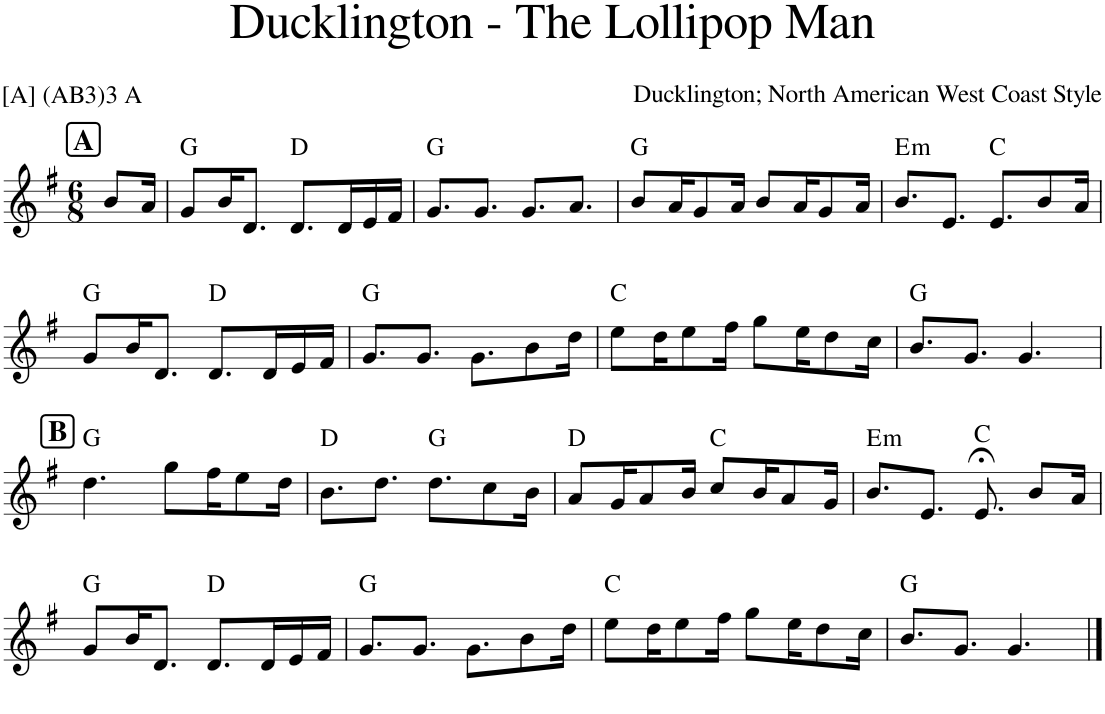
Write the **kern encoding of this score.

**kern	**harte
*part1	*part1
*staff1	*
*I"Piano	*
*I'Pno.	*
*clefG2	*
*k[f#]	*
*M6/8	*
!!LO:REH:place=s1:a:B:cj:fs=14:t=A
=	=
8b/L	.
16a/Jk	.
=1	=1
8g/L	G:maj
16b/K	.
8.d/J	.
8.d/L	D:maj
16d/L	.
16e/	.
16f#/JJ	.
=2	=2
8.g/L	G:maj
8.g/J	.
8.g/L	.
8.a/J	.
=3	=3
8b/L	G:maj
16a/K	.
8g/	.
16a/Jk	.
8b/L	.
16a/K	.
8g/	.
16a/Jk	.
=4	=4
!	!LO:H:kt=m
8.b/L	E:min
8.e/J	.
8.e/L	C:maj
8b/	.
16a/Jk	.
!!LO:LB:g=z
=5	=5
8g/L	G:maj
16b/K	.
8.d/J	.
8.d/L	D:maj
16d/L	.
16e/	.
16f#/JJ	.
=6	=6
8.g/L	G:maj
8.g/J	.
8.g\L	.
8b\	.
16dd\Jk	.
=7	=7
8ee\L	C:maj
16dd\K	.
8ee\	.
16ff#\Jk	.
8gg\L	.
16ee\K	.
8dd\	.
16cc\Jk	.
=8	=8
8.b/L	G:maj
8.g/J	.
4.g/	.
!!LO:LB:g=z
!!LO:REH:place=s1:a:B:cj:fs=14:t=B
=9	=9
4.dd\	G:maj
8gg\L	.
16ff#\K	.
8ee\	.
16dd\Jk	.
=10	=10
8.b\L	D:maj
8.dd\J	.
8.dd\L	G:maj
8cc\	.
16b\Jk	.
=11	=11
8a/L	D:maj
16g/K	.
8a/	.
16b/Jk	.
8cc/L	C:maj
16b/K	.
8a/	.
16g/Jk	.
=12	=12
!	!LO:H:kt=m
8.b/L	E:min
8.e/J	.
8.e;</	C:maj
8b/L	.
16a/Jk	.
!!LO:LB:g=z
=13	=13
8g/L	G:maj
16b/K	.
8.d/J	.
8.d/L	D:maj
16d/L	.
16e/	.
16f#/JJ	.
=14	=14
8.g/L	G:maj
8.g/J	.
8.g\L	.
8b\	.
16dd\Jk	.
=15	=15
8ee\L	C:maj
16dd\K	.
8ee\	.
16ff#\Jk	.
8gg\L	.
16ee\K	.
8dd\	.
16cc\Jk	.
=16	=16
8.b/L	G:maj
8.g/J	.
4.g/	.
==	==
*-	*-
